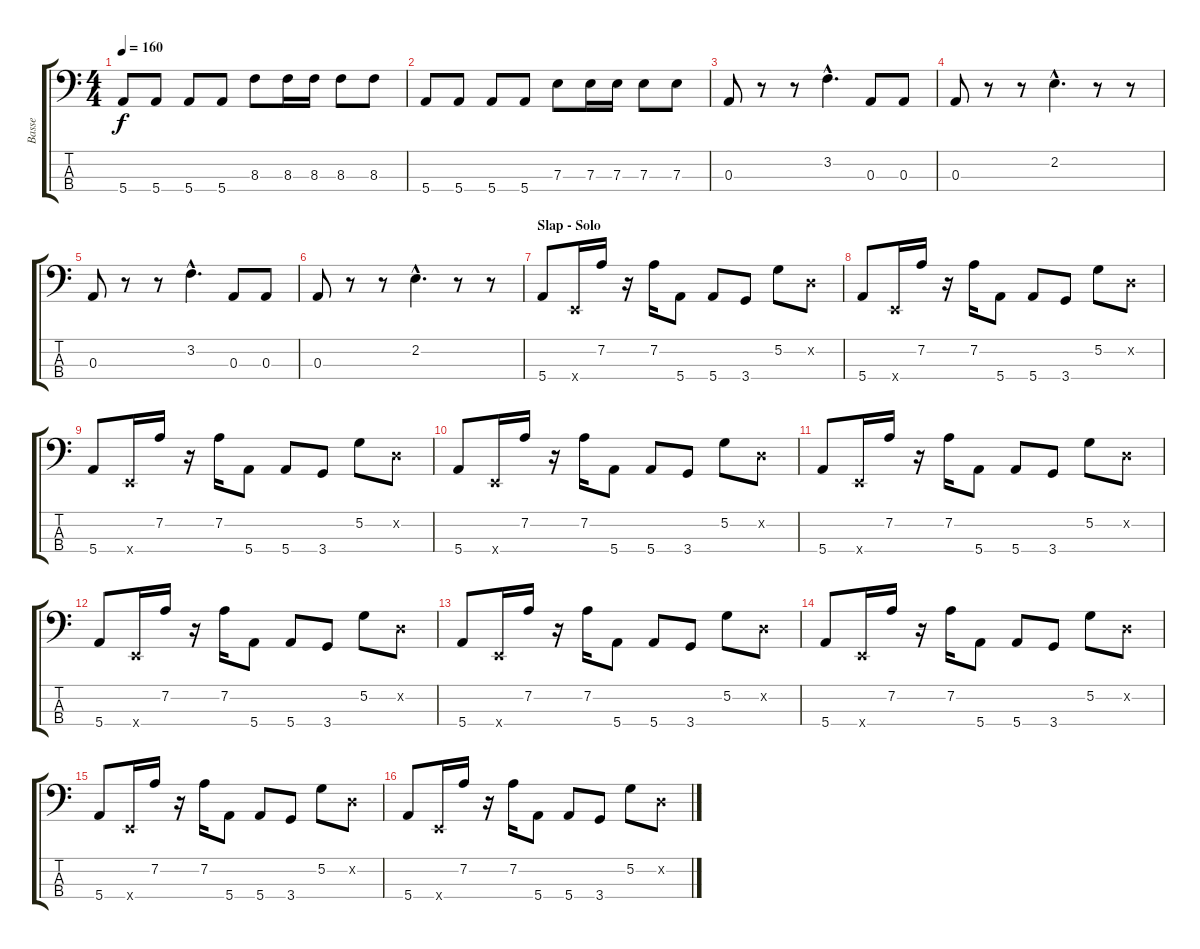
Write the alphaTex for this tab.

\track ("Basse" "Basse") {instrument slapbass1}
\staff {score tabs}
\tuning (G2 D2 A1 E1) {hide}
\ts (4 4)
\tempo 160
\clef f4
\ks c
5.4.8{dy f} 5.4.8 5.4.8 5.4.8 8.3.8 8.3.16 8.3.16 8.3.8 8.3.8 |
5.4.8 5.4.8 5.4.8 5.4.8 7.3.8 7.3.16 7.3.16 7.3.8 7.3.8 |
0.3.8 r.8 r.8 3.2{hac}.4{d} 0.3.8 0.3.8 |
0.3.8 r.8 r.8 2.2{hac}.4{d} r.8 r.8 |
0.3.8 r.8 r.8 3.2{hac}.4{d} 0.3.8 0.3.8 |
0.3.8 r.8 r.8 2.2{hac}.4{d} r.8 r.8 |
\section ("" "Slap - Solo")
5.4.8 0.4{x}.16 7.2.16 r.16 7.2.16 5.4.8 5.4.8 3.4.8 5.2.8 0.2{x}.8 |
5.4.8 0.4{x}.16 7.2.16 r.16 7.2.16 5.4.8 5.4.8 3.4.8 5.2.8 0.2{x}.8 |
5.4.8 0.4{x}.16 7.2.16 r.16 7.2.16 5.4.8 5.4.8 3.4.8 5.2.8 0.2{x}.8 |
5.4.8 0.4{x}.16 7.2.16 r.16 7.2.16 5.4.8 5.4.8 3.4.8 5.2.8 0.2{x}.8 |
5.4.8 0.4{x}.16 7.2.16 r.16 7.2.16 5.4.8 5.4.8 3.4.8 5.2.8 0.2{x}.8 |
5.4.8 0.4{x}.16 7.2.16 r.16 7.2.16 5.4.8 5.4.8 3.4.8 5.2.8 0.2{x}.8 |
5.4.8 0.4{x}.16 7.2.16 r.16 7.2.16 5.4.8 5.4.8 3.4.8 5.2.8 0.2{x}.8 |
5.4.8 0.4{x}.16 7.2.16 r.16 7.2.16 5.4.8 5.4.8 3.4.8 5.2.8 0.2{x}.8 |
5.4.8 0.4{x}.16 7.2.16 r.16 7.2.16 5.4.8 5.4.8 3.4.8 5.2.8 0.2{x}.8 |
5.4.8 0.4{x}.16 7.2.16 r.16 7.2.16 5.4.8 5.4.8 3.4.8 5.2.8 0.2{x}.8
